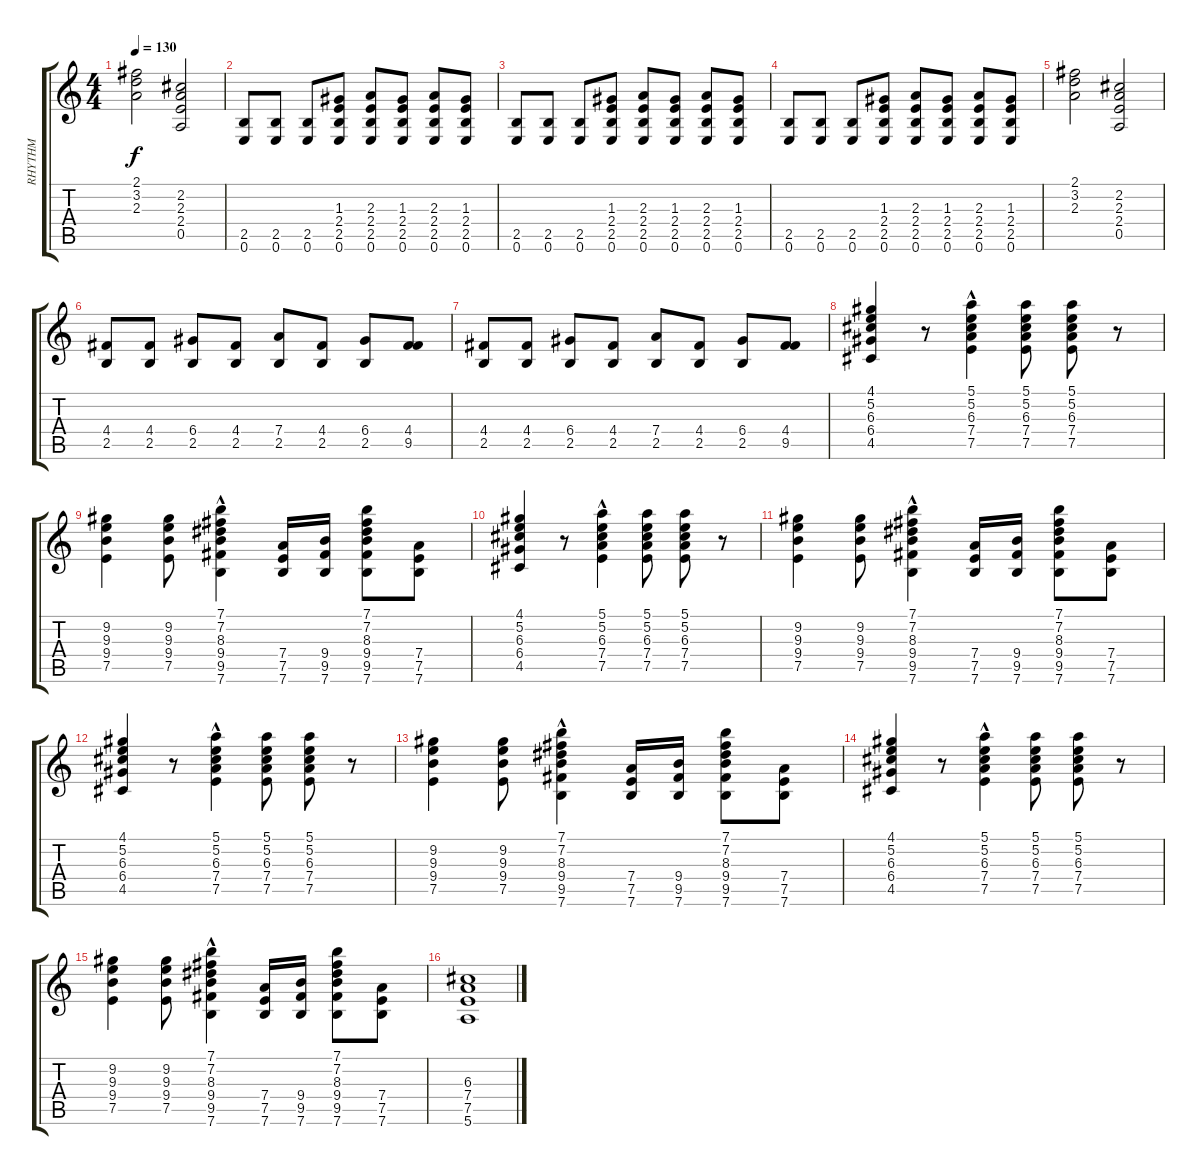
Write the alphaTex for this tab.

\track ("RHYTHM" "RHYTHM") {instrument distortionguitar}
\staff {score tabs}
\tuning (E4 B3 G3 D3 A2 E2) {hide}
\ts (4 4)
\tempo 130
\clef g2
\ks c
(2.1 3.2 2.3).2{dy f} (2.2 2.3 2.4 0.5).2 |
(2.5 0.6).8 (2.5 0.6).8 (2.5 0.6).8 (1.3 2.4 2.5 0.6).8 (2.3 2.4 2.5 0.6).8 (1.3 2.4 2.5 0.6).8 (2.3 2.4 2.5 0.6).8 (1.3 2.4 2.5 0.6).8 |
(2.5 0.6).8 (2.5 0.6).8 (2.5 0.6).8 (1.3 2.4 2.5 0.6).8 (2.3 2.4 2.5 0.6).8 (1.3 2.4 2.5 0.6).8 (2.3 2.4 2.5 0.6).8 (1.3 2.4 2.5 0.6).8 |
(2.5 0.6).8 (2.5 0.6).8 (2.5 0.6).8 (1.3 2.4 2.5 0.6).8 (2.3 2.4 2.5 0.6).8 (1.3 2.4 2.5 0.6).8 (2.3 2.4 2.5 0.6).8 (1.3 2.4 2.5 0.6).8 |
(2.1 3.2 2.3).2 (2.2 2.3 2.4 0.5).2 |
(4.4 2.5).8 (4.4 2.5).8 (6.4 2.5).8 (4.4 2.5).8 (7.4 2.5).8 (4.4 2.5).8 (6.4 2.5).8 (4.4 9.5).8 |
(4.4 2.5).8 (4.4 2.5).8 (6.4 2.5).8 (4.4 2.5).8 (7.4 2.5).8 (4.4 2.5).8 (6.4 2.5).8 (4.4 9.5).8 |
(4.1 5.2 6.3 6.4 4.5).4 r.8 (5.1{hac} 5.2 6.3 7.4 7.5).4 (5.1 5.2 6.3 7.4 7.5).8 (5.1 5.2 6.3 7.4 7.5).8 r.8 |
(9.2 9.3 9.4 7.5).4 (9.2 9.3 9.4 7.5).8 (7.1{hac} 7.2 8.3 9.4 9.5 7.6).4 (7.4 7.5 7.6).16 (9.4 9.5 7.6).16 (7.1 7.2 8.3 9.4 9.5 7.6).8 (7.4 7.5 7.6).8 |
(4.1 5.2 6.3 6.4 4.5).4 r.8 (5.1{hac} 5.2 6.3 7.4 7.5).4 (5.1 5.2 6.3 7.4 7.5).8 (5.1 5.2 6.3 7.4 7.5).8 r.8 |
(9.2 9.3 9.4 7.5).4 (9.2 9.3 9.4 7.5).8 (7.1{hac} 7.2 8.3 9.4 9.5 7.6).4 (7.4 7.5 7.6).16 (9.4 9.5 7.6).16 (7.1 7.2 8.3 9.4 9.5 7.6).8 (7.4 7.5 7.6).8 |
(4.1 5.2 6.3 6.4 4.5).4 r.8 (5.1{hac} 5.2 6.3 7.4 7.5).4 (5.1 5.2 6.3 7.4 7.5).8 (5.1 5.2 6.3 7.4 7.5).8 r.8 |
(9.2 9.3 9.4 7.5).4 (9.2 9.3 9.4 7.5).8 (7.1{hac} 7.2 8.3 9.4 9.5 7.6).4 (7.4 7.5 7.6).16 (9.4 9.5 7.6).16 (7.1 7.2 8.3 9.4 9.5 7.6).8 (7.4 7.5 7.6).8 |
(4.1 5.2 6.3 6.4 4.5).4 r.8 (5.1{hac} 5.2 6.3 7.4 7.5).4 (5.1 5.2 6.3 7.4 7.5).8 (5.1 5.2 6.3 7.4 7.5).8 r.8 |
(9.2 9.3 9.4 7.5).4 (9.2 9.3 9.4 7.5).8 (7.1{hac} 7.2 8.3 9.4 9.5 7.6).4 (7.4 7.5 7.6).16 (9.4 9.5 7.6).16 (7.1 7.2 8.3 9.4 9.5 7.6).8 (7.4 7.5 7.6).8 |
(6.3 7.4 7.5 5.6).1
